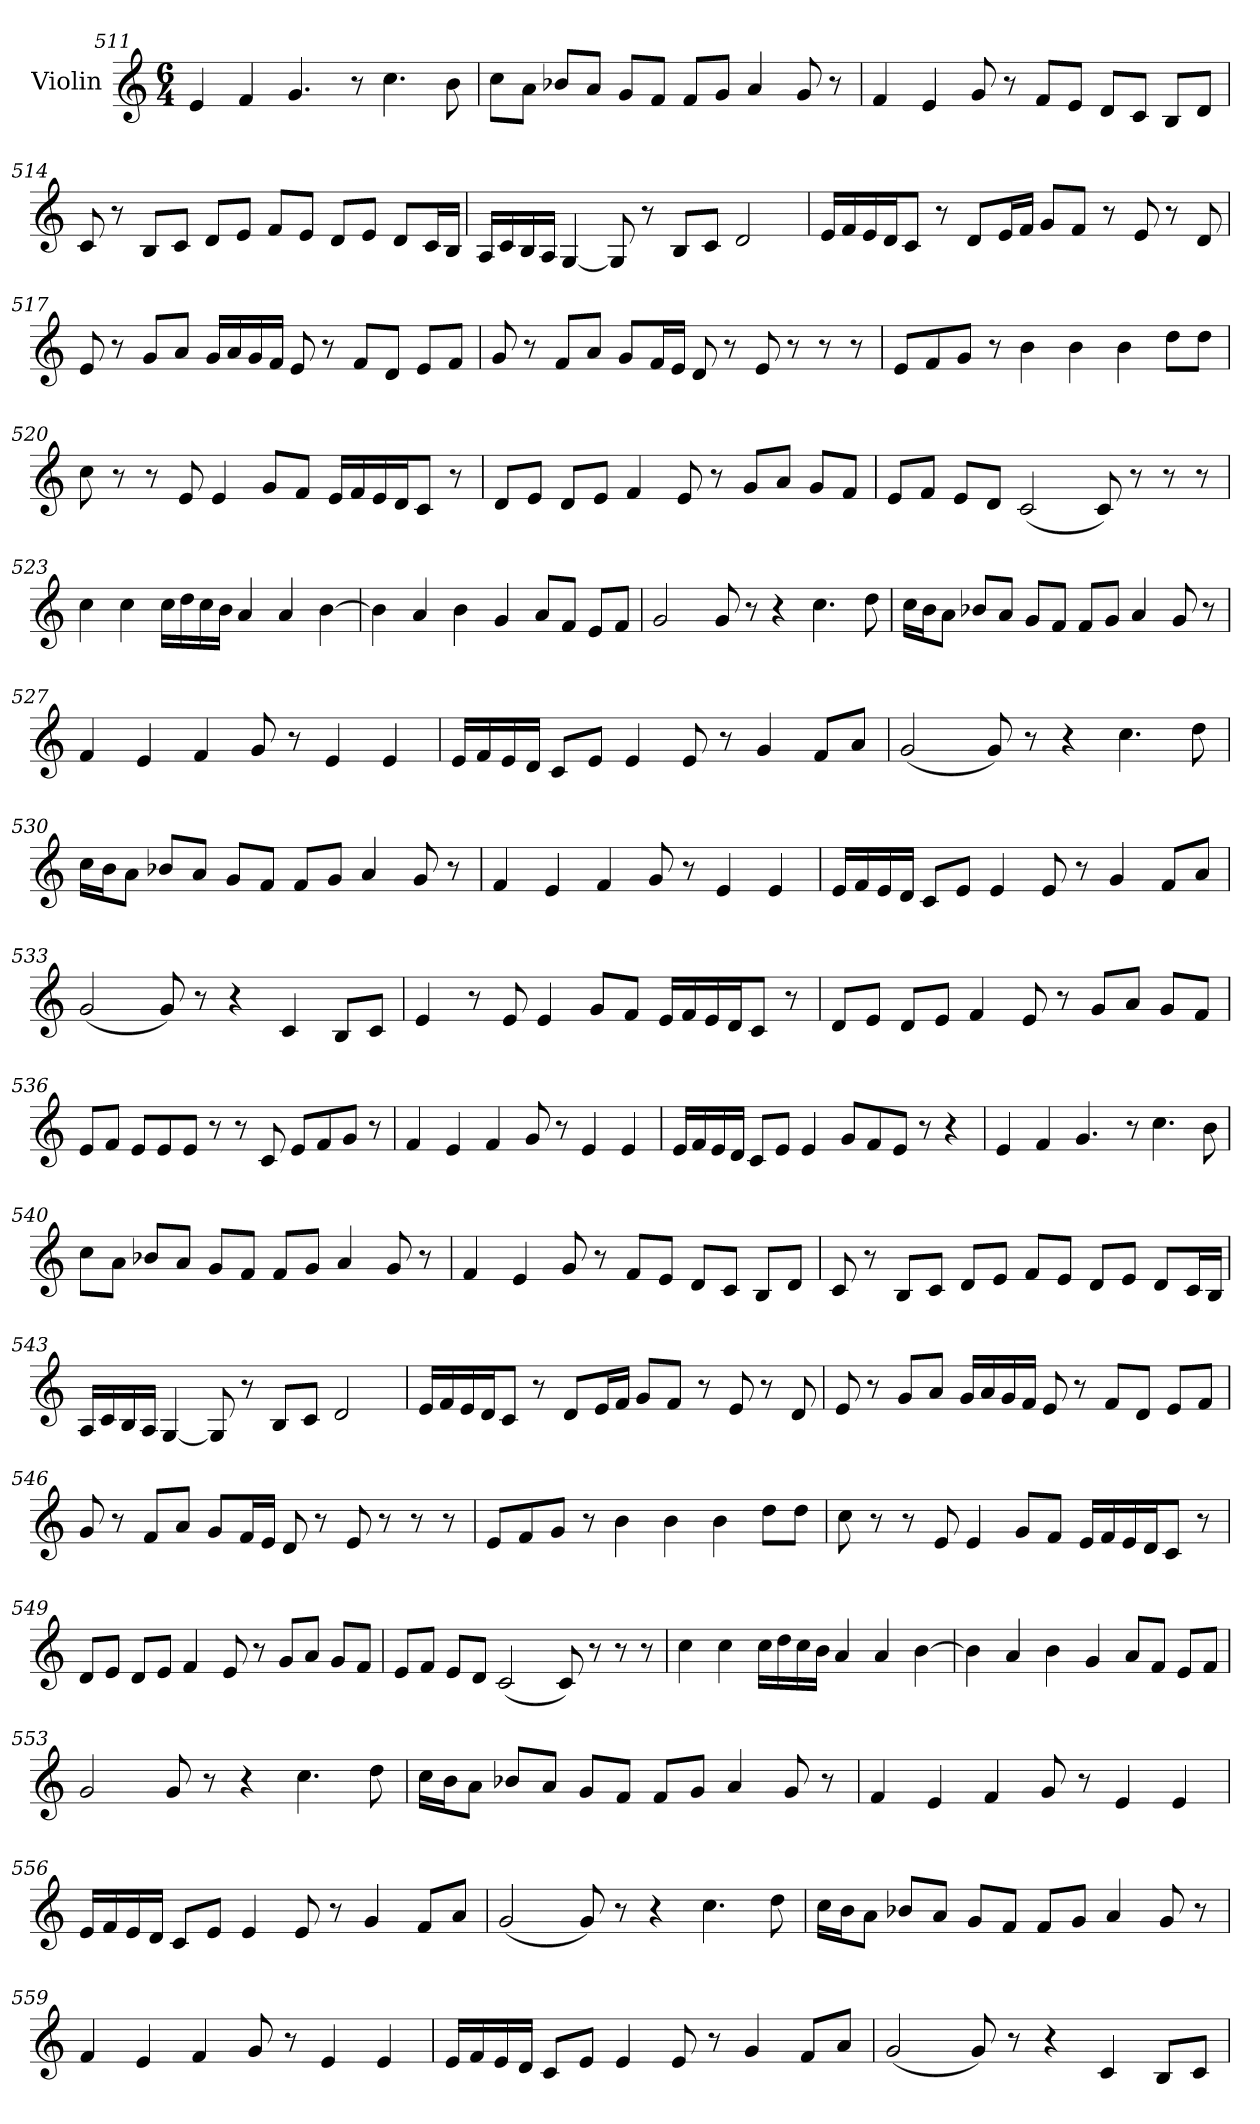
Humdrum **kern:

**kern
*part1
*staff1
*I"Violin
!!LO:LB:g=z
*clefG2
*k[]
*M6/4
=511
4e/
4f/
4.g/
8r
4.cc\
8b\
=512
8cc\L
8a\J
8b-X/L
8a/J
8g/L
8f/J
8f/L
8g/J
4a/
8g/
8r
=513
4f/
4e/
8g/
8r
8f/L
8e/J
8d/L
8c/J
8B/L
8d/J
!!LO:LB:g=z
=514
8c/
8r
8B/L
8c/J
8d/L
8e/J
8f/L
8e/J
8d/L
8e/J
8d/L
16c/L
16B/JJ
=515
16A/LL
16c/
16B/
16A/JJ
[4G/
8G/]
8r
8B/L
8c/J
2d/
!!LO:LB:g=z
=516
16e/LL
16f/
16e/
16d/J
8c/J
8r
8d/L
16e/L
16f/JJ
8g/L
8f/J
8r
8e/
8r
8d/
=517
8e/
8r
8g/L
8a/J
16g/LL
16a/
16g/
16f/JJ
8e/
8r
8f/L
8d/J
8e/L
8f/J
!!LO:LB:g=z
=518
8g/
8r
8f/L
8a/J
8g/L
16f/L
16e/JJ
8d/
8r
8e/
8r
8r
8r
=519
8e/L
8f/
8g/J
8r
4b\
4b\
4b\
8dd\L
8dd\J
=520
8cc\
8r
8r
8e/
4e/
8g/L
8f/J
16e/LL
16f/
16e/
16d/J
8c/J
8r
!!LO:LB:g=z
=521
8d/L
8e/J
8d/L
8e/J
4f/
8e/
8r
8g/L
8a/J
8g/L
8f/J
=522
8e/L
8f/J
8e/L
8d/J
(<2c/
8c/)
8r
8r
8r
=523
4cc\
4cc\
16cc\LL
16dd\
16cc\
16b\JJ
4a/
4a/
[4b\
!!LO:LB:g=z
=524
4b\]
4a/
4b\
4g/
8a/L
8f/J
8e/L
8f/J
=525
2g/
8g/
8r
4r
4.cc\
8dd\
=526
16cc\LL
16b\J
8a\J
8b-X/L
8a/J
8g/L
8f/J
8f/L
8g/J
4a/
8g/
8r
!!LO:LB:g=z
=527
4f/
4e/
4f/
8g/
8r
4e/
4e/
=528
16e/LL
16f/
16e/
16d/JJ
8c/L
8e/J
4e/
8e/
8r
4g/
8f/L
8a/J
=529
(<2g/
8g/)
8r
4r
4.cc\
8dd\
!!LO:PB:g=z
=530
16cc\LL
16b\J
8a\J
8b-X/L
8a/J
8g/L
8f/J
8f/L
8g/J
4a/
8g/
8r
=531
4f/
4e/
4f/
8g/
8r
4e/
4e/
=532
16e/LL
16f/
16e/
16d/JJ
8c/L
8e/J
4e/
8e/
8r
4g/
8f/L
8a/J
!!LO:LB:g=z
=533
(<2g/
8g/)
8r
4r
4c/
8B/L
8c/J
=534
4e/
8r
8e/
4e/
8g/L
8f/J
16e/LL
16f/
16e/
16d/J
8c/J
8r
=535
8d/L
8e/J
8d/L
8e/J
4f/
8e/
8r
8g/L
8a/J
8g/L
8f/J
!!LO:LB:g=z
=536
8e/L
8f/J
8e/L
8e/
8e/J
8r
8r
8c/
8e/L
8f/
8g/J
8r
=537
4f/
4e/
4f/
8g/
8r
4e/
4e/
=538
16e/LL
16f/
16e/
16d/JJ
8c/L
8e/J
4e/
8g/L
8f/
8e/J
8r
4r
!!LO:LB:g=z
=539
4e/
4f/
4.g/
8r
4.cc\
8b\
=540
8cc\L
8a\J
8b-X/L
8a/J
8g/L
8f/J
8f/L
8g/J
4a/
8g/
8r
=541
4f/
4e/
8g/
8r
8f/L
8e/J
8d/L
8c/J
8B/L
8d/J
!!LO:LB:g=z
=542
8c/
8r
8B/L
8c/J
8d/L
8e/J
8f/L
8e/J
8d/L
8e/J
8d/L
16c/L
16B/JJ
=543
16A/LL
16c/
16B/
16A/JJ
[4G/
8G/]
8r
8B/L
8c/J
2d/
!!LO:LB:g=z
=544
16e/LL
16f/
16e/
16d/J
8c/J
8r
8d/L
16e/L
16f/JJ
8g/L
8f/J
8r
8e/
8r
8d/
=545
8e/
8r
8g/L
8a/J
16g/LL
16a/
16g/
16f/JJ
8e/
8r
8f/L
8d/J
8e/L
8f/J
!!LO:LB:g=z
=546
8g/
8r
8f/L
8a/J
8g/L
16f/L
16e/JJ
8d/
8r
8e/
8r
8r
8r
=547
8e/L
8f/
8g/J
8r
4b\
4b\
4b\
8dd\L
8dd\J
=548
8cc\
8r
8r
8e/
4e/
8g/L
8f/J
16e/LL
16f/
16e/
16d/J
8c/J
8r
!!LO:LB:g=z
=549
8d/L
8e/J
8d/L
8e/J
4f/
8e/
8r
8g/L
8a/J
8g/L
8f/J
=550
8e/L
8f/J
8e/L
8d/J
(<2c/
8c/)
8r
8r
8r
=551
4cc\
4cc\
16cc\LL
16dd\
16cc\
16b\JJ
4a/
4a/
[4b\
!!LO:PB:g=z
=552
4b\]
4a/
4b\
4g/
8a/L
8f/J
8e/L
8f/J
=553
2g/
8g/
8r
4r
4.cc\
8dd\
=554
16cc\LL
16b\J
8a\J
8b-X/L
8a/J
8g/L
8f/J
8f/L
8g/J
4a/
8g/
8r
!!LO:LB:g=z
=555
4f/
4e/
4f/
8g/
8r
4e/
4e/
=556
16e/LL
16f/
16e/
16d/JJ
8c/L
8e/J
4e/
8e/
8r
4g/
8f/L
8a/J
=557
(<2g/
8g/)
8r
4r
4.cc\
8dd\
!!LO:LB:g=z
=558
16cc\LL
16b\J
8a\J
8b-X/L
8a/J
8g/L
8f/J
8f/L
8g/J
4a/
8g/
8r
=559
4f/
4e/
4f/
8g/
8r
4e/
4e/
=560
16e/LL
16f/
16e/
16d/JJ
8c/L
8e/J
4e/
8e/
8r
4g/
8f/L
8a/J
!!LO:LB:g=z
=561
(<2g/
8g/)
8r
4r
4c/
8B/L
8c/J
=
*-
